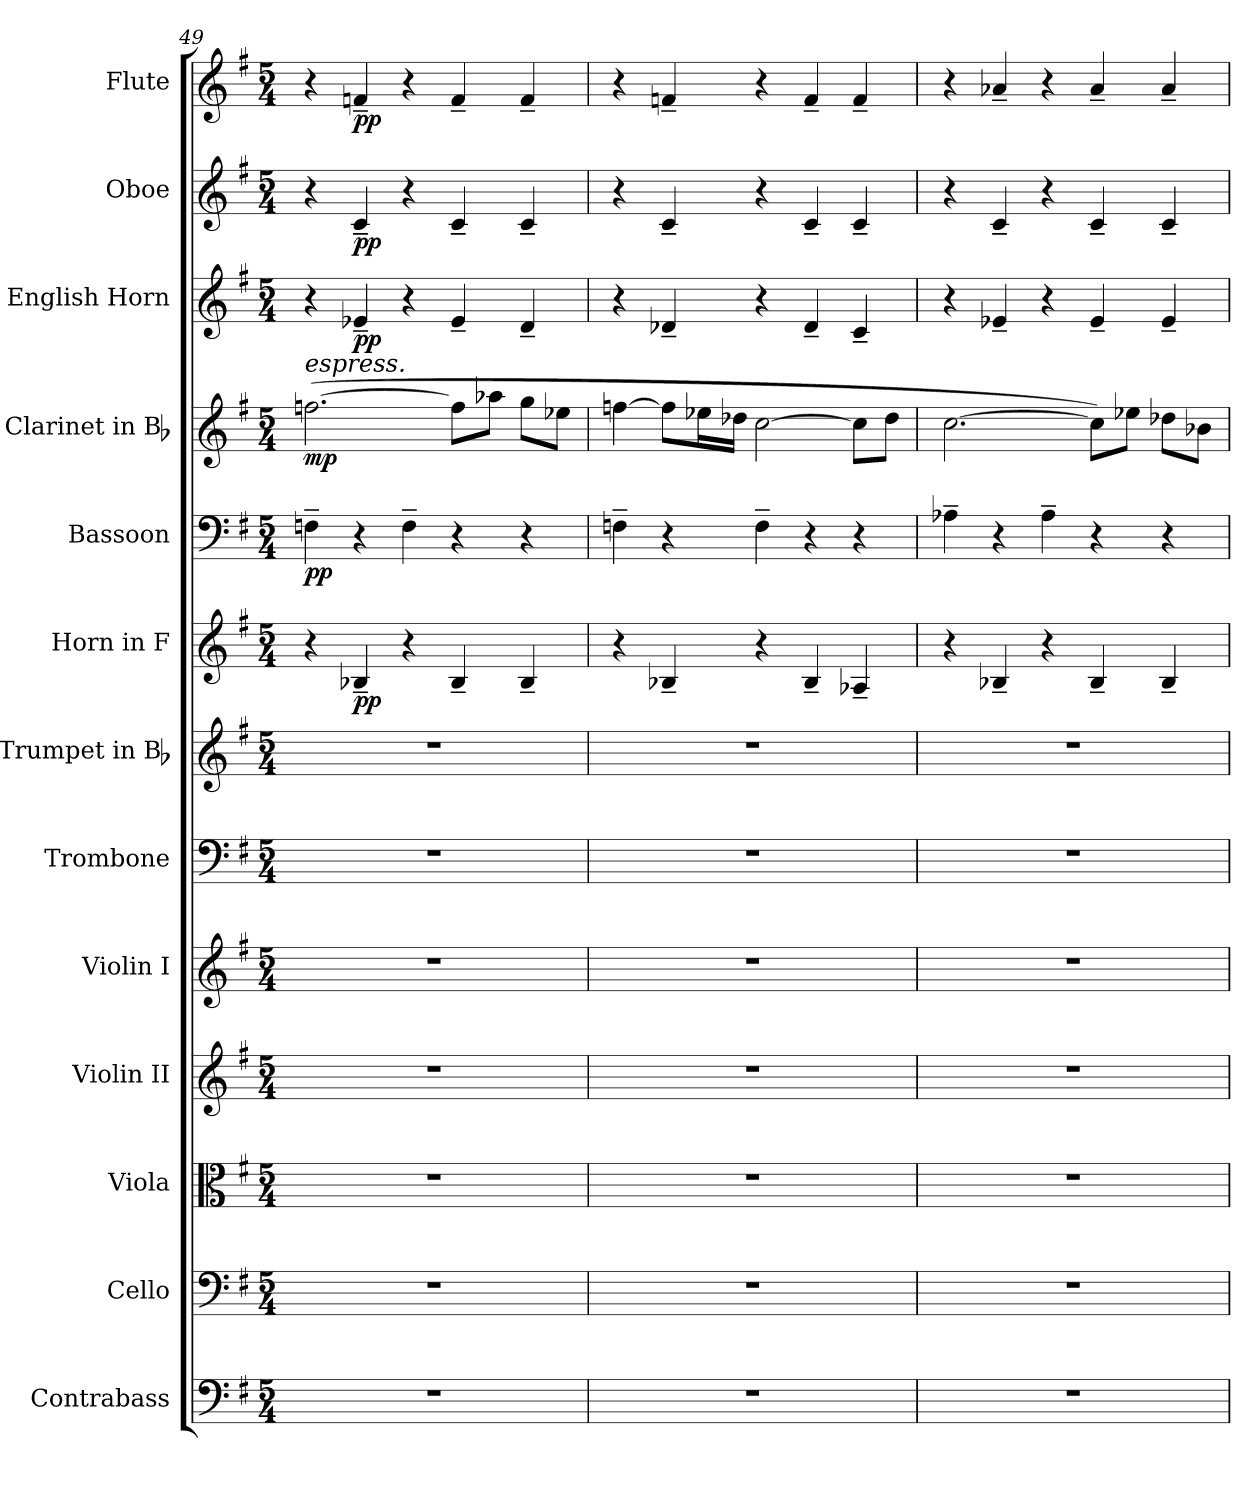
**kern	**kern	**kern	**kern	**kern	**kern	**kern	**kern	**dynam	**kern	**dynam	**kern	**dynam	**kern	**dynam	**kern	**dynam	**kern	**dynam
*part13	*part12	*part11	*part10	*part9	*part8	*part7	*part6	*part6	*part5	*part5	*part4	*part4	*part3	*part3	*part2	*part2	*part1	*part1
*staff13	*staff12	*staff11	*staff10	*staff9	*staff8	*staff7	*staff6	*staff6	*staff5	*staff5	*staff4	*staff4	*staff3	*staff3	*staff2	*staff2	*staff1	*staff1
*I"Contrabass	*I"Cello	*I"Viola	*I"Violin II	*I"Violin I	*I"Trombone	*I"Trumpet in Bb	*I"Horn in F	*	*I"Bassoon	*	*I"Clarinet in Bb	*	*I"English Horn	*	*I"Oboe	*	*I"Flute	*
*I'Cb.	*	*I'Vla.	*I'Vln. II	*I'Vln. I	*I'Tbn.	*	*I'Hn.	*	*I'Bsn.	*	*	*	*I'E. Hn.	*	*I'Ob.	*	*I'Fl.	*
*clefF4	*clefF4	*clefC3	*clefG2	*clefG2	*clefF4	*clefG2	*clefG2	*	*clefF4	*	*clefG2	*	*clefG2	*	*clefG2	*	*clefG2	*
*ITrd7c12	*	*	*	*	*	*	*	*	*	*	*	*	*	*	*	*	*	*
*k[f#]	*k[f#]	*k[f#]	*k[f#]	*k[f#]	*k[f#]	*k[f#]	*k[f#]	*	*k[f#]	*	*k[f#]	*	*k[f#]	*	*k[f#]	*	*k[f#]	*
*G:	*G:	*G:	*G:	*G:	*G:	*G:	*G:	*	*G:	*	*G:	*	*G:	*	*G:	*	*G:	*
*M5/4	*M5/4	*M5/4	*M5/4	*M5/4	*M5/4	*M5/4	*M5/4	*	*M5/4	*	*M5/4	*	*M5/4	*	*M5/4	*	*M5/4	*
=49	=49	=49	=49	=49	=49	=49	=49	=49	=49	=49	=49	=49	=49	=49	=49	=49	=49	=49
!	!	!	!	!	!	!	!	!	!	!	!LO:TX:a:i:t=espress.	!	!	!	!	!	!	!
!	!	!	!	!	!	!	!	!	!	!LO:DY:b	!	!LO:DY:b	!	!	!	!	!	!
4%5r	4%5r	4%5r	4%5r	4%5r	4%5r	4%5r	4r	.	4Fn~>\	pp	(>[2.ffn\	mp	4r	.	4r	.	4r	.
!	!	!	!	!	!	!	!	!LO:DY:b	!	!	!	!	!	!LO:DY:b	!	!LO:DY:b	!	!LO:DY:b
.	.	.	.	.	.	.	4B-X~</	pp	4r	.	.	.	4e-X~</	pp	4c~</	pp	4fn~</	pp
.	.	.	.	.	.	.	4r	.	4F~>\	.	.	.	4r	.	4r	.	4r	.
.	.	.	.	.	.	.	4B-~</	.	4r	.	8ff\L]	.	4e-~</	.	4c~</	.	4f~</	.
.	.	.	.	.	.	.	.	.	.	.	8aa-X\J	.	.	.	.	.	.	.
.	.	.	.	.	.	.	4B-~</	.	4r	.	8gg\L	.	4d~</	.	4c~</	.	4f~</	.
.	.	.	.	.	.	.	.	.	.	.	8ee-X\J	.	.	.	.	.	.	.
=50	=50	=50	=50	=50	=50	=50	=50	=50	=50	=50	=50	=50	=50	=50	=50	=50	=50	=50
4%5r	4%5r	4%5r	4%5r	4%5r	4%5r	4%5r	4r	.	4Fn~>\	.	[4ffn\	.	4r	.	4r	.	4r	.
.	.	.	.	.	.	.	4B-X~</	.	4r	.	8ff\L]	.	4d-X~</	.	4c~</	.	4fn~</	.
.	.	.	.	.	.	.	.	.	.	.	16ee-X\L	.	.	.	.	.	.	.
.	.	.	.	.	.	.	.	.	.	.	16dd-X\JJ	.	.	.	.	.	.	.
.	.	.	.	.	.	.	4r	.	4F~>\	.	[2cc\	.	4r	.	4r	.	4r	.
.	.	.	.	.	.	.	4B-~</	.	4r	.	.	.	4d-~</	.	4c~</	.	4f~</	.
.	.	.	.	.	.	.	4A-X~</	.	4r	.	8cc\L]	.	4c~</	.	4c~</	.	4f~</	.
.	.	.	.	.	.	.	.	.	.	.	8dd-\J	.	.	.	.	.	.	.
=51	=51	=51	=51	=51	=51	=51	=51	=51	=51	=51	=51	=51	=51	=51	=51	=51	=51	=51
4%5r	4%5r	4%5r	4%5r	4%5r	4%5r	4%5r	4r	.	4A-X~>\	.	[2.cc\	.	4r	.	4r	.	4r	.
.	.	.	.	.	.	.	4B-X~</	.	4r	.	.	.	4e-X~</	.	4c~</	.	4a-X~</	.
.	.	.	.	.	.	.	4r	.	4A-~>\	.	.	.	4r	.	4r	.	4r	.
.	.	.	.	.	.	.	4B-~</	.	4r	.	8cc\L])	.	4e-~</	.	4c~</	.	4a-~</	.
.	.	.	.	.	.	.	.	.	.	.	8ee-X\J	.	.	.	.	.	.	.
.	.	.	.	.	.	.	4B-~</	.	4r	.	8dd-X\L	.	4e-~</	.	4c~</	.	4a-~</	.
.	.	.	.	.	.	.	.	.	.	.	8b-X\J	.	.	.	.	.	.	.
=	=	=	=	=	=	=	=	=	=	=	=	=	=	=	=	=	=	=
*-	*-	*-	*-	*-	*-	*-	*-	*-	*-	*-	*-	*-	*-	*-	*-	*-	*-	*-
